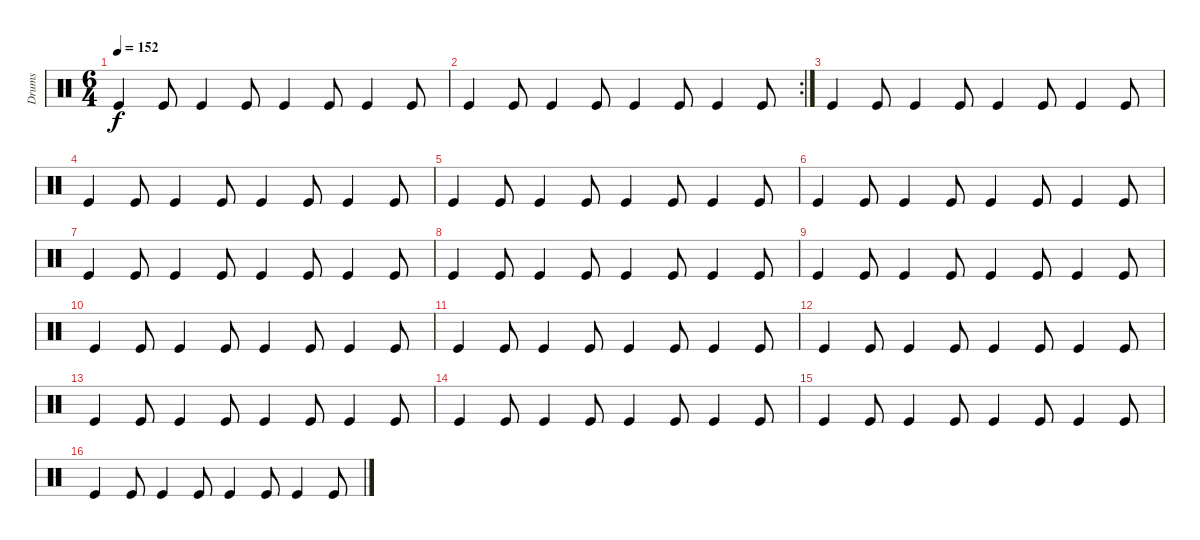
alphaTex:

\track ("Drums" "Drums") {instrument percussion}
\staff {score}
\articulation defaults
\ts (6 4)
\tempo 152
\clef neutral
\ks c "Kick (hit)".4{dy f} "Kick (hit)".8 "Kick (hit)".4 "Kick (hit)".8 "Kick (hit)".4 "Kick (hit)".8 "Kick (hit)".4 "Kick (hit)".8
|
\rc 2 "Kick (hit)".4 "Kick (hit)".8 "Kick (hit)".4 "Kick (hit)".8 "Kick (hit)".4 "Kick (hit)".8 "Kick (hit)".4 "Kick (hit)".8
|
"Kick (hit)".4 "Kick (hit)".8 "Kick (hit)".4 "Kick (hit)".8 "Kick (hit)".4 "Kick (hit)".8 "Kick (hit)".4 "Kick (hit)".8 |
"Kick (hit)".4 "Kick (hit)".8 "Kick (hit)".4 "Kick (hit)".8 "Kick (hit)".4 "Kick (hit)".8 "Kick (hit)".4 "Kick (hit)".8 |
"Kick (hit)".4 "Kick (hit)".8 "Kick (hit)".4 "Kick (hit)".8 "Kick (hit)".4 "Kick (hit)".8 "Kick (hit)".4 "Kick (hit)".8 |
"Kick (hit)".4 "Kick (hit)".8 "Kick (hit)".4 "Kick (hit)".8 "Kick (hit)".4 "Kick (hit)".8 "Kick (hit)".4 "Kick (hit)".8 |
"Kick (hit)".4 "Kick (hit)".8 "Kick (hit)".4 "Kick (hit)".8 "Kick (hit)".4 "Kick (hit)".8 "Kick (hit)".4 "Kick (hit)".8 |
"Kick (hit)".4 "Kick (hit)".8 "Kick (hit)".4 "Kick (hit)".8 "Kick (hit)".4 "Kick (hit)".8 "Kick (hit)".4 "Kick (hit)".8 |
"Kick (hit)".4 "Kick (hit)".8 "Kick (hit)".4 "Kick (hit)".8 "Kick (hit)".4 "Kick (hit)".8 "Kick (hit)".4 "Kick (hit)".8 |
"Kick (hit)".4 "Kick (hit)".8 "Kick (hit)".4 "Kick (hit)".8 "Kick (hit)".4 "Kick (hit)".8 "Kick (hit)".4 "Kick (hit)".8 |
"Kick (hit)".4 "Kick (hit)".8 "Kick (hit)".4 "Kick (hit)".8 "Kick (hit)".4 "Kick (hit)".8 "Kick (hit)".4 "Kick (hit)".8 |
"Kick (hit)".4 "Kick (hit)".8 "Kick (hit)".4 "Kick (hit)".8 "Kick (hit)".4 "Kick (hit)".8 "Kick (hit)".4 "Kick (hit)".8 |
"Kick (hit)".4 "Kick (hit)".8 "Kick (hit)".4 "Kick (hit)".8 "Kick (hit)".4 "Kick (hit)".8 "Kick (hit)".4 "Kick (hit)".8 |
"Kick (hit)".4 "Kick (hit)".8 "Kick (hit)".4 "Kick (hit)".8 "Kick (hit)".4 "Kick (hit)".8 "Kick (hit)".4 "Kick (hit)".8 |
"Kick (hit)".4 "Kick (hit)".8 "Kick (hit)".4 "Kick (hit)".8 "Kick (hit)".4 "Kick (hit)".8 "Kick (hit)".4 "Kick (hit)".8 |
"Kick (hit)".4 "Kick (hit)".8 "Kick (hit)".4 "Kick (hit)".8 "Kick (hit)".4 "Kick (hit)".8 "Kick (hit)".4 "Kick (hit)".8
